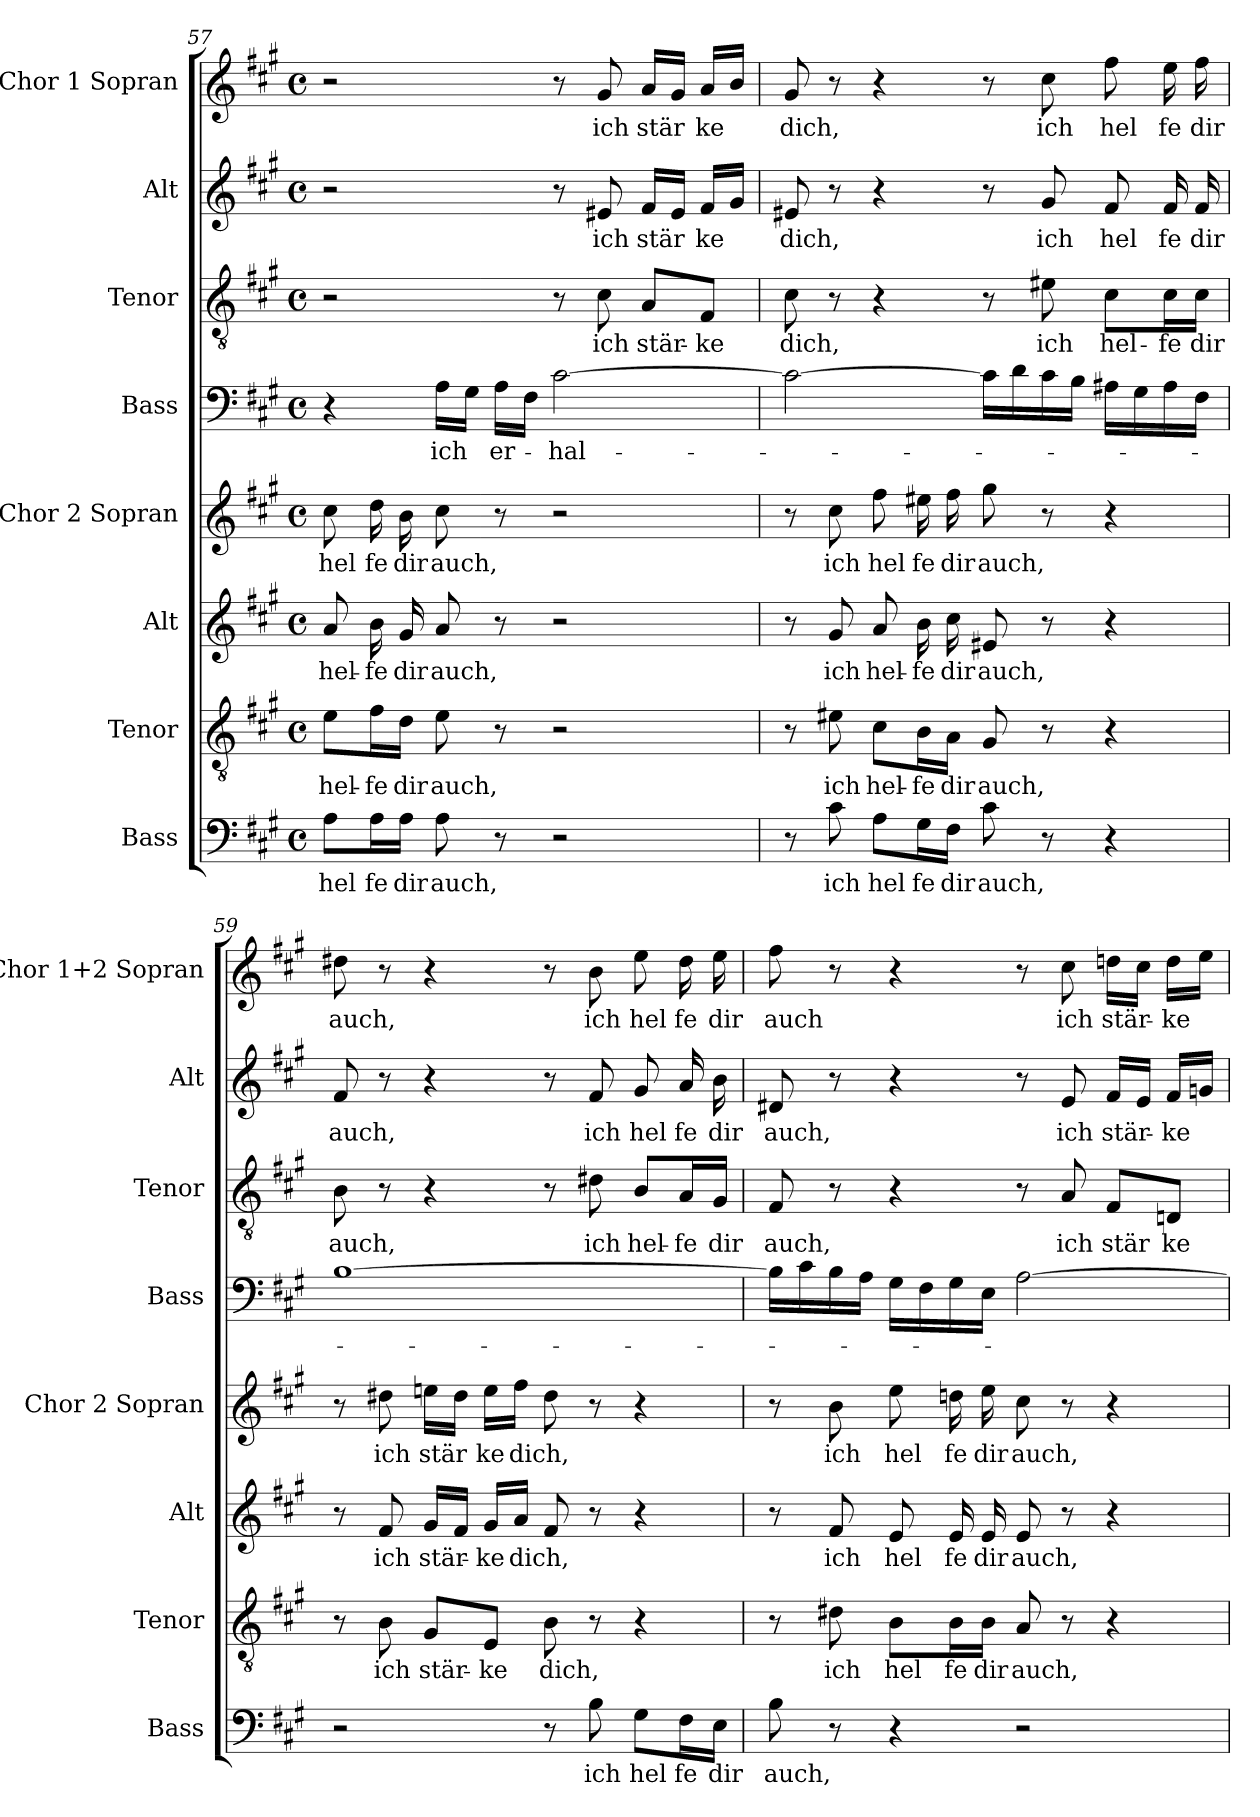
**kern	**text	**kern	**text	**kern	**text	**kern	**text	**kern	**text	**kern	**text	**kern	**text	**kern	**text
*part8	*part8	*part7	*part7	*part6	*part6	*part5	*part5	*part4	*part4	*part3	*part3	*part2	*part2	*part1	*part1
*staff8	*staff8	*staff7	*staff7	*staff6	*staff6	*staff5	*staff5	*staff4	*staff4	*staff3	*staff3	*staff2	*staff2	*staff1	*staff1
*I"Bass	*	*I"Tenor	*	*I"Alt	*	*I"Chor 2  Sopran	*	*I"Bass	*	*I"Tenor	*	*I"Alt	*	*I"Chor 1  Sopran	*
*I'Bass	*	*I'Tenor	*	*I'Alt	*	*I'Chor 2  Sopran	*	*I'Bass	*	*I'Tenor	*	*I'Alt	*	*I'Chor 1+2  Sopran	*
!!LO:PB:g=z
*clefF4	*	*clefGv2	*	*clefG2	*	*clefG2	*	*clefF4	*	*clefGv2	*	*clefG2	*	*clefG2	*
*k[f#c#g#]	*	*k[f#c#g#]	*	*k[f#c#g#]	*	*k[f#c#g#]	*	*k[f#c#g#]	*	*k[f#c#g#]	*	*k[f#c#g#]	*	*k[f#c#g#]	*
*A:	*	*A:	*	*A:	*	*A:	*	*A:	*	*A:	*	*A:	*	*A:	*
*M4/4	*	*M4/4	*	*M4/4	*	*M4/4	*	*M4/4	*	*M4/4	*	*M4/4	*	*M4/4	*
*met(c)	*	*met(c)	*	*met(c)	*	*met(c)	*	*met(c)	*	*met(c)	*	*met(c)	*	*met(c)	*
=57	=57	=57	=57	=57	=57	=57	=57	=57	=57	=57	=57	=57	=57	=57	=57
!	!LO:LY:b:cj	!	!LO:LY:b:cj	!	!LO:LY:b:cj	!	!LO:LY:b:cj	!	!	!	!	!	!	!	!
8A\L	hel	8e\L	hel-	8a/	hel-	8cc#\	hel	4r	.	2r	.	2r	.	2r	.
!	!LO:LY:b:cj	!	!LO:LY:b:cj	!	!LO:LY:b:cj	!	!LO:LY:b:cj	!	!	!	!	!	!	!	!
16A\L	fe	16f#\L	-fe	16b\	-fe	16dd\	fe	.	.	.	.	.	.	.	.
!	!LO:LY:b:cj	!	!LO:LY:b:cj	!	!LO:LY:b:cj	!	!LO:LY:b:cj	!	!	!	!	!	!	!	!
16A\JJ	dir	16d\JJ	dir	16g#/	dir	16b\	dir	.	.	.	.	.	.	.	.
!	!LO:LY:b:cj	!	!LO:LY:b:cj	!	!LO:LY:b:cj	!	!LO:LY:b:cj	!	!LO:LY:b	!	!	!	!	!	!
8A\	auch,	8e\	auch,	8a/	auch,	8cc#\	auch,	16A\L	ich	.	.	.	.	.	.
.	.	.	.	.	.	.	.	16G#\J	.	.	.	.	.	.	.
!	!	!	!	!	!	!	!	!	!LO:LY:b:cj	!	!	!	!	!	!
8r	.	8r	.	8r	.	8r	.	16A\L	er-	.	.	.	.	.	.
.	.	.	.	.	.	.	.	16F#\J	.	.	.	.	.	.	.
!	!	!	!	!	!	!	!	!	!LO:LY:b	!	!	!	!	!	!
2r	.	2r	.	2r	.	2r	.	[>2c#\	-hal-	8r	.	8r	.	8r	.
!	!	!	!	!	!	!	!	!	!	!	!LO:LY:b:cj	!	!LO:LY:b:cj	!	!LO:LY:b:cj
.	.	.	.	.	.	.	.	.	.	8c#\	ich	8e#X/	ich	8g#/	ich
!	!	!	!	!	!	!	!	!	!	!	!LO:LY:b:cj	!	!LO:LY:b	!	!LO:LY:b
.	.	.	.	.	.	.	.	.	.	8A/L	stär-	16f#/L	stär	16a/L	stär
.	.	.	.	.	.	.	.	.	.	.	.	16e#/J	.	16g#/J	.
!	!	!	!	!	!	!	!	!	!	!	!LO:LY:b:cj	!	!LO:LY:b:cj	!	!LO:LY:b:cj
.	.	.	.	.	.	.	.	.	.	8F#/J	-ke	16f#/L	ke	16a/L	ke
.	.	.	.	.	.	.	.	.	.	.	.	16g#/J	.	16b/J	.
=58	=58	=58	=58	=58	=58	=58	=58	=58	=58	=58	=58	=58	=58	=58	=58
!	!	!	!	!	!	!	!	!	!	!	!LO:LY:b:cj	!	!LO:LY:b:cj	!	!LO:LY:b:cj
8r	.	8r	.	8r	.	8r	.	2c#\_>	.	8c#\	dich,	8e#X/	dich,	8g#/	dich,
!	!LO:LY:b:cj	!	!LO:LY:b:cj	!	!LO:LY:b:cj	!	!LO:LY:b:cj	!	!	!	!	!	!	!	!
8c#\	ich	8e#X\	ich	8g#/	ich	8cc#\	ich	.	.	8r	.	8r	.	8r	.
!	!LO:LY:b:cj	!	!LO:LY:b:cj	!	!LO:LY:b:cj	!	!LO:LY:b:cj	!	!	!	!	!	!	!	!
8A\L	hel	8c#\L	hel-	8a/	hel-	8ff#\	hel	.	.	4r	.	4r	.	4r	.
!	!LO:LY:b:cj	!	!LO:LY:b:cj	!	!LO:LY:b:cj	!	!LO:LY:b:cj	!	!	!	!	!	!	!	!
16G#\L	fe	16B\L	-fe	16b\	-fe	16ee#X\	fe	.	.	.	.	.	.	.	.
!	!LO:LY:b:cj	!	!LO:LY:b:cj	!	!LO:LY:b:cj	!	!LO:LY:b:cj	!	!	!	!	!	!	!	!
16F#\JJ	dir	16A\JJ	dir	16cc#\	dir	16ff#\	dir	.	.	.	.	.	.	.	.
!	!LO:LY:b:cj	!	!LO:LY:b:cj	!	!LO:LY:b:cj	!	!LO:LY:b:cj	!	!	!	!	!	!	!	!
8c#\	auch,	8G#/	auch,	8e#X/	auch,	8gg#\	auch,	16c#\L]	.	8r	.	8r	.	8r	.
.	.	.	.	.	.	.	.	16d\	.	.	.	.	.	.	.
!	!	!	!	!	!	!	!	!	!	!	!LO:LY:b:cj	!	!LO:LY:b:cj	!	!LO:LY:b:cj
8r	.	8r	.	8r	.	8r	.	16c#\	.	8e#X\	ich	8g#/	ich	8cc#\	ich
.	.	.	.	.	.	.	.	16B\J	.	.	.	.	.	.	.
!	!	!	!	!	!	!	!	!	!	!	!LO:LY:b:cj	!	!LO:LY:b:cj	!	!LO:LY:b:cj
4r	.	4r	.	4r	.	4r	.	16A#X\L	.	8c#\L	hel-	8f#/	hel	8ff#\	hel
.	.	.	.	.	.	.	.	16G#\	.	.	.	.	.	.	.
!	!	!	!	!	!	!	!	!	!	!	!LO:LY:b:cj	!	!LO:LY:b:cj	!	!LO:LY:b:cj
.	.	.	.	.	.	.	.	16A#\	.	16c#\L	-fe	16f#/	fe	16ee\	fe
!	!	!	!	!	!	!	!	!	!	!	!LO:LY:b:cj	!	!LO:LY:b:cj	!	!LO:LY:b:cj
.	.	.	.	.	.	.	.	16F#\J	.	16c#\JJ	dir	16f#/	dir	16ff#\	dir
=59	=59	=59	=59	=59	=59	=59	=59	=59	=59	=59	=59	=59	=59	=59	=59
!	!	!	!	!	!	!	!	!	!	!	!LO:LY:b:cj	!	!LO:LY:b:cj	!	!LO:LY:b:cj
2r	.	8r	.	8r	.	8r	.	[>1B	.	8B\	auch,	8f#/	auch,	8dd#X\	auch,
!	!	!	!LO:LY:b:cj	!	!LO:LY:b:cj	!	!LO:LY:b:cj	!	!	!	!	!	!	!	!
.	.	8B\	ich	8f#/	ich	8dd#X\	ich	.	.	8r	.	8r	.	8r	.
!	!	!	!LO:LY:b:cj	!	!LO:LY:b	!	!LO:LY:b	!	!	!	!	!	!	!	!
.	.	8G#/L	stär-	16g#/L	stär-	16een\L	stär	.	.	4r	.	4r	.	4r	.
.	.	.	.	16f#/J	.	16dd#\J	.	.	.	.	.	.	.	.	.
!	!	!	!LO:LY:b:cj	!	!LO:LY:b:cj	!	!LO:LY:b:cj	!	!	!	!	!	!	!	!
.	.	8E/J	-ke	16g#/L	-ke	16ee\L	ke	.	.	.	.	.	.	.	.
!	!	!	!	!	!LO:LY:b	!	!LO:LY:b	!	!	!	!	!	!	!	!
.	.	.	.	16a/J	dich,	16ff#\J	dich,	.	.	.	.	.	.	.	.
!	!	!	!LO:LY:b:cj	!	!	!	!	!	!	!	!	!	!	!	!
8r	.	8B\	dich,	8f#/	.	8dd#\	.	.	.	8r	.	8r	.	8r	.
!	!LO:LY:b:cj	!	!	!	!	!	!	!	!	!	!LO:LY:b:cj	!	!LO:LY:b:cj	!	!LO:LY:b:cj
8B\	ich	8r	.	8r	.	8r	.	.	.	8d#X\	ich	8f#/	ich	8b\	ich
!	!LO:LY:b:cj	!	!	!	!	!	!	!	!	!	!LO:LY:b:cj	!	!LO:LY:b:cj	!	!LO:LY:b:cj
8G#\L	hel	4r	.	4r	.	4r	.	.	.	8B/L	hel-	8g#/	hel	8ee\	hel
!	!LO:LY:b:cj	!	!	!	!	!	!	!	!	!	!LO:LY:b:cj	!	!LO:LY:b:cj	!	!LO:LY:b:cj
16F#\L	fe	.	.	.	.	.	.	.	.	16A/L	-fe	16a/	fe	16dd#\	fe
!	!LO:LY:b:cj	!	!	!	!	!	!	!	!	!	!LO:LY:b:cj	!	!LO:LY:b:cj	!	!LO:LY:b:cj
16E\JJ	dir	.	.	.	.	.	.	.	.	16G#/JJ	dir	16b\	dir	16ee\	dir
!!LO:LB:g=z
=60	=60	=60	=60	=60	=60	=60	=60	=60	=60	=60	=60	=60	=60	=60	=60
!	!LO:LY:b:cj	!	!	!	!	!	!	!	!	!	!LO:LY:b:cj	!	!LO:LY:b:cj	!	!LO:LY:b:cj
8B\	auch,	8r	.	8r	.	8r	.	16B\L]	.	8F#/	auch,	8d#X/	auch,	8ff#\	auch
.	.	.	.	.	.	.	.	16c#\	.	.	.	.	.	.	.
!	!	!	!LO:LY:b:cj	!	!LO:LY:b:cj	!	!LO:LY:b:cj	!	!	!	!	!	!	!	!
8r	.	8d#X\	ich	8f#/	ich	8b\	ich	16B\	.	8r	.	8r	.	8r	.
.	.	.	.	.	.	.	.	16A\J	.	.	.	.	.	.	.
!	!	!	!LO:LY:b:cj	!	!LO:LY:b:cj	!	!LO:LY:b:cj	!	!	!	!	!	!	!	!
4r	.	8B\L	hel	8e/	hel	8ee\	hel	16G#\L	.	4r	.	4r	.	4r	.
.	.	.	.	.	.	.	.	16F#\	.	.	.	.	.	.	.
!	!	!	!LO:LY:b:cj	!	!LO:LY:b:cj	!	!LO:LY:b:cj	!	!	!	!	!	!	!	!
.	.	16B\L	fe	16e/	fe	16ddn\	fe	16G#\	.	.	.	.	.	.	.
!	!	!	!LO:LY:b:cj	!	!LO:LY:b:cj	!	!LO:LY:b:cj	!	!	!	!	!	!	!	!
.	.	16B\JJ	dir	16e/	dir	16ee\	dir	16E\J	.	.	.	.	.	.	.
!	!	!	!LO:LY:b:cj	!	!LO:LY:b:cj	!	!LO:LY:b:cj	!	!	!	!	!	!	!	!
2r	.	8A/	auch,	8e/	auch,	8cc#\	auch,	[>2A\	.	8r	.	8r	.	8r	.
!	!	!	!	!	!	!	!	!	!	!	!LO:LY:b:cj	!	!LO:LY:b:cj	!	!LO:LY:b:cj
.	.	8r	.	8r	.	8r	.	.	.	8A/	ich	8e/	ich	8cc#\	ich
!	!	!	!	!	!	!	!	!	!	!	!LO:LY:b:cj	!	!LO:LY:b	!	!LO:LY:b
.	.	4r	.	4r	.	4r	.	.	.	8F#/L	stär	16f#/L	stär-	16ddn\L	stär-
.	.	.	.	.	.	.	.	.	.	.	.	16e/J	.	16cc#\J	.
!	!	!	!	!	!	!	!	!	!	!	!LO:LY:b:cj	!	!LO:LY:b:cj	!	!LO:LY:b:cj
.	.	.	.	.	.	.	.	.	.	8Dn/J	ke	16f#/L	-ke	16dd\L	-ke
.	.	.	.	.	.	.	.	.	.	.	.	16gn/J	.	16ee\J	.
=	=	=	=	=	=	=	=	=	=	=	=	=	=	=	=
*-	*-	*-	*-	*-	*-	*-	*-	*-	*-	*-	*-	*-	*-	*-	*-
